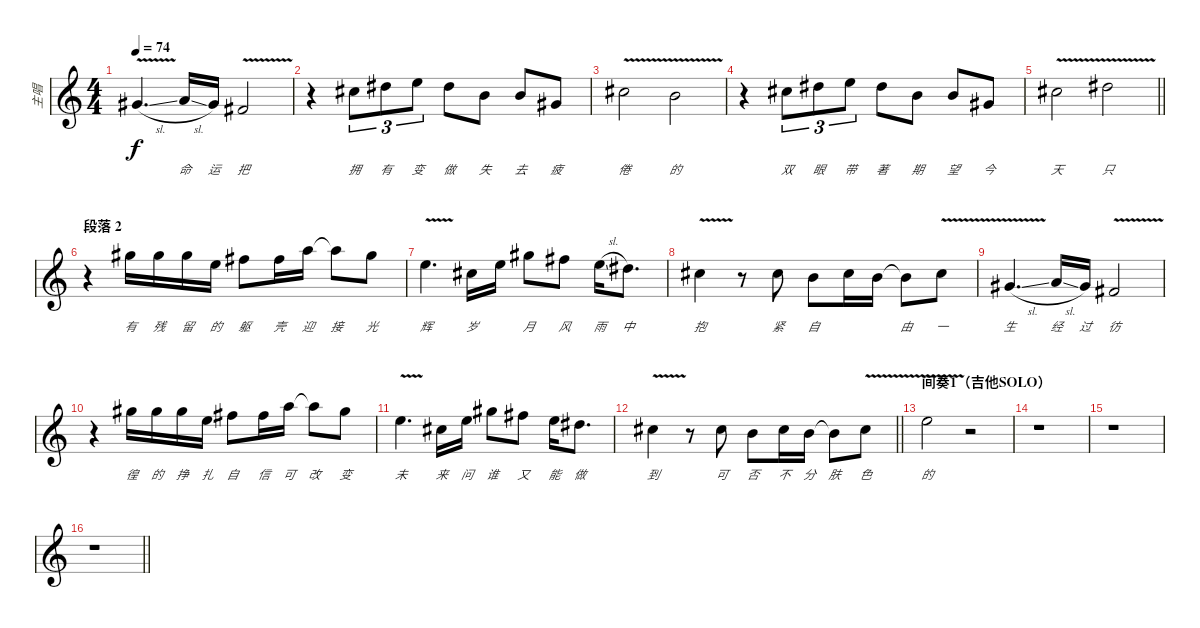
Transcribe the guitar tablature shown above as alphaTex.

\track ("主唱" "主唱") {instrument voiceoohs}
\staff {score}
\tuning (E4 B3 G3 D3 A2 E2) {hide}
\ts (4 4)
\tempo 74
\clef g2
\ks c
4.1{v sl}.4{d lyrics (0 "") lyrics (1 "") lyrics (2 "") lyrics (3 "") lyrics (4 "") dy f} 5.1{sl}.16{lyrics (0 "命") lyrics (1 "") lyrics (2 "") lyrics (3 "") lyrics (4 "")} 4.1.16{lyrics (0 "运") lyrics (1 "") lyrics (2 "") lyrics (3 "") lyrics (4 "")} 7.2{v}.2{lyrics (0 "把") lyrics (1 "") lyrics (2 "") lyrics (3 "") lyrics (4 "")} |
r.4 9.1.8{tu (3 2) lyrics (0 "拥") lyrics (1 "") lyrics (2 "") lyrics (3 "") lyrics (4 "")} 11.1.8{tu (3 2) lyrics (0 "有") lyrics (1 "") lyrics (2 "") lyrics (3 "") lyrics (4 "")} 12.1.8{tu (3 2) lyrics (0 "变") lyrics (1 "") lyrics (2 "") lyrics (3 "") lyrics (4 "")} 11.1.8{lyrics (0 "做") lyrics (1 "") lyrics (2 "") lyrics (3 "") lyrics (4 "")} 12.2.8{lyrics (0 "失") lyrics (1 "") lyrics (2 "") lyrics (3 "") lyrics (4 "")} 12.2.8{lyrics (0 "去") lyrics (1 "") lyrics (2 "") lyrics (3 "") lyrics (4 "")} 9.2.8{lyrics (0 "疲") lyrics (1 "") lyrics (2 "") lyrics (3 "") lyrics (4 "")} |
9.1{v}.2{lyrics (0 "倦") lyrics (1 "") lyrics (2 "") lyrics (3 "") lyrics (4 "")} 12.2{v}.2{lyrics (0 "的") lyrics (1 "") lyrics (2 "") lyrics (3 "") lyrics (4 "")} |
r.4 9.1.8{tu (3 2) lyrics (0 "双") lyrics (1 "") lyrics (2 "") lyrics (3 "") lyrics (4 "")} 11.1.8{tu (3 2) lyrics (0 "眼") lyrics (1 "") lyrics (2 "") lyrics (3 "") lyrics (4 "")} 12.1.8{tu (3 2) lyrics (0 "带") lyrics (1 "") lyrics (2 "") lyrics (3 "") lyrics (4 "")} 11.1.8{lyrics (0 "著") lyrics (1 "") lyrics (2 "") lyrics (3 "") lyrics (4 "")} 12.2.8{lyrics (0 "期") lyrics (1 "") lyrics (2 "") lyrics (3 "") lyrics (4 "")} 12.2.8{lyrics (0 "望") lyrics (1 "") lyrics (2 "") lyrics (3 "") lyrics (4 "")} 9.2.8{lyrics (0 "今") lyrics (1 "") lyrics (2 "") lyrics (3 "") lyrics (4 "")} |
\barLineRight lightlight
9.1{v}.2{lyrics (0 "天") lyrics (1 "") lyrics (2 "") lyrics (3 "") lyrics (4 "")} 11.1{v}.2{lyrics (0 "只") lyrics (1 "") lyrics (2 "") lyrics (3 "") lyrics (4 "")} |
\section ("" "段落 2")
r.4 16.1.16{lyrics (0 "有") lyrics (1 "") lyrics (2 "") lyrics (3 "") lyrics (4 "")} 16.1.16{lyrics (0 "残") lyrics (1 "") lyrics (2 "") lyrics (3 "") lyrics (4 "")} 16.1.16{lyrics (0 "留") lyrics (1 "") lyrics (2 "") lyrics (3 "") lyrics (4 "")} 17.2.16{lyrics (0 "的") lyrics (1 "") lyrics (2 "") lyrics (3 "") lyrics (4 "")} 14.1.8{lyrics (0 "躯") lyrics (1 "") lyrics (2 "") lyrics (3 "") lyrics (4 "")} 14.1.16{lyrics (0 "壳") lyrics (1 "") lyrics (2 "") lyrics (3 "") lyrics (4 "")} 17.1.16{lyrics (0 "迎") lyrics (1 "") lyrics (2 "") lyrics (3 "") lyrics (4 "")} 17.1{t}.8{lyrics (0 "接") lyrics (1 "") lyrics (2 "") lyrics (3 "") lyrics (4 "")} 16.1.8{lyrics (0 "光") lyrics (1 "") lyrics (2 "") lyrics (3 "") lyrics (4 "")} |
17.2{v}.4{d lyrics (0 "辉") lyrics (1 "") lyrics (2 "") lyrics (3 "") lyrics (4 "")} 14.2.16{lyrics (0 "岁") lyrics (1 "") lyrics (2 "") lyrics (3 "") lyrics (4 "")} 17.2.16{lyrics (0 "") lyrics (1 "") lyrics (2 "") lyrics (3 "") lyrics (4 "")} 16.1.8{lyrics (0 "月") lyrics (1 "") lyrics (2 "") lyrics (3 "") lyrics (4 "")} 14.1.8{lyrics (0 "风") lyrics (1 "") lyrics (2 "") lyrics (3 "") lyrics (4 "")} 17.2{sl}.16{lyrics (0 "雨") lyrics (1 "") lyrics (2 "") lyrics (3 "") lyrics (4 "")} 16.2.8{d lyrics (0 "中") lyrics (1 "") lyrics (2 "") lyrics (3 "") lyrics (4 "")} |
14.2{v}.4{lyrics (0 "抱") lyrics (1 "") lyrics (2 "") lyrics (3 "") lyrics (4 "")} r.8 14.2.8{lyrics (0 "紧") lyrics (1 "") lyrics (2 "") lyrics (3 "") lyrics (4 "")} 16.3.8{lyrics (0 "自") lyrics (1 "") lyrics (2 "") lyrics (3 "") lyrics (4 "")} 14.2.16{lyrics (0 "") lyrics (1 "") lyrics (2 "") lyrics (3 "") lyrics (4 "")} 16.3.16{lyrics (0 "") lyrics (1 "") lyrics (2 "") lyrics (3 "") lyrics (4 "")} 16.3{t}.8{lyrics (0 "由") lyrics (1 "") lyrics (2 "") lyrics (3 "") lyrics (4 "")} 14.2{v}.8{lyrics (0 "一") lyrics (1 "") lyrics (2 "") lyrics (3 "") lyrics (4 "")} |
13.3{v sl}.4{d lyrics (0 "生") lyrics (1 "") lyrics (2 "") lyrics (3 "") lyrics (4 "")} 14.3{sl}.16{lyrics (0 "经") lyrics (1 "") lyrics (2 "") lyrics (3 "") lyrics (4 "")} 13.3.16{lyrics (0 "过") lyrics (1 "") lyrics (2 "") lyrics (3 "") lyrics (4 "")} 16.4{v}.2{lyrics (0 "彷") lyrics (1 "") lyrics (2 "") lyrics (3 "") lyrics (4 "")} |
r.4 16.1.16{lyrics (0 "徨") lyrics (1 "") lyrics (2 "") lyrics (3 "") lyrics (4 "")} 16.1.16{lyrics (0 "的") lyrics (1 "") lyrics (2 "") lyrics (3 "") lyrics (4 "")} 16.1.16{lyrics (0 "挣") lyrics (1 "") lyrics (2 "") lyrics (3 "") lyrics (4 "")} 17.2.16{lyrics (0 "扎") lyrics (1 "") lyrics (2 "") lyrics (3 "") lyrics (4 "")} 14.1.8{lyrics (0 "自") lyrics (1 "") lyrics (2 "") lyrics (3 "") lyrics (4 "")} 14.1.16{lyrics (0 "信") lyrics (1 "") lyrics (2 "") lyrics (3 "") lyrics (4 "")} 17.1.16{lyrics (0 "可") lyrics (1 "") lyrics (2 "") lyrics (3 "") lyrics (4 "")} 17.1{t}.8{lyrics (0 "改") lyrics (1 "") lyrics (2 "") lyrics (3 "") lyrics (4 "")} 16.1.8{lyrics (0 "变") lyrics (1 "") lyrics (2 "") lyrics (3 "") lyrics (4 "")} |
17.2{v}.4{d lyrics (0 "未") lyrics (1 "") lyrics (2 "") lyrics (3 "") lyrics (4 "")} 14.2.16{lyrics (0 "来") lyrics (1 "") lyrics (2 "") lyrics (3 "") lyrics (4 "")} 17.2.16{lyrics (0 "问") lyrics (1 "") lyrics (2 "") lyrics (3 "") lyrics (4 "")} 16.1.8{lyrics (0 "谁") lyrics (1 "") lyrics (2 "") lyrics (3 "") lyrics (4 "")} 14.1.8{lyrics (0 "又") lyrics (1 "") lyrics (2 "") lyrics (3 "") lyrics (4 "")} 17.2.16{lyrics (0 "能") lyrics (1 "") lyrics (2 "") lyrics (3 "") lyrics (4 "")} 16.2.8{d lyrics (0 "做") lyrics (1 "") lyrics (2 "") lyrics (3 "") lyrics (4 "")} |
\barLineRight lightlight
14.2{v}.4{lyrics (0 "到") lyrics (1 "") lyrics (2 "") lyrics (3 "") lyrics (4 "")} r.8 14.2.8{lyrics (0 "可") lyrics (1 "") lyrics (2 "") lyrics (3 "") lyrics (4 "")} 16.3.8{lyrics (0 "否") lyrics (1 "") lyrics (2 "") lyrics (3 "") lyrics (4 "")} 14.2.16{lyrics (0 "不") lyrics (1 "") lyrics (2 "") lyrics (3 "") lyrics (4 "")} 16.3.16{lyrics (0 "分") lyrics (1 "") lyrics (2 "") lyrics (3 "") lyrics (4 "")} 16.3{t}.8{lyrics (0 "肤") lyrics (1 "") lyrics (2 "") lyrics (3 "") lyrics (4 "")} 14.2{v}.8{lyrics (0 "色") lyrics (1 "") lyrics (2 "") lyrics (3 "") lyrics (4 "")} |
\section ("" "间奏1（吉他SOLO）")
17.2{v}.2{lyrics (0 "的") lyrics (1 "") lyrics (2 "") lyrics (3 "") lyrics (4 "")} r.2 |
r.1 |
r.1 |
\barLineRight lightlight
r.1
